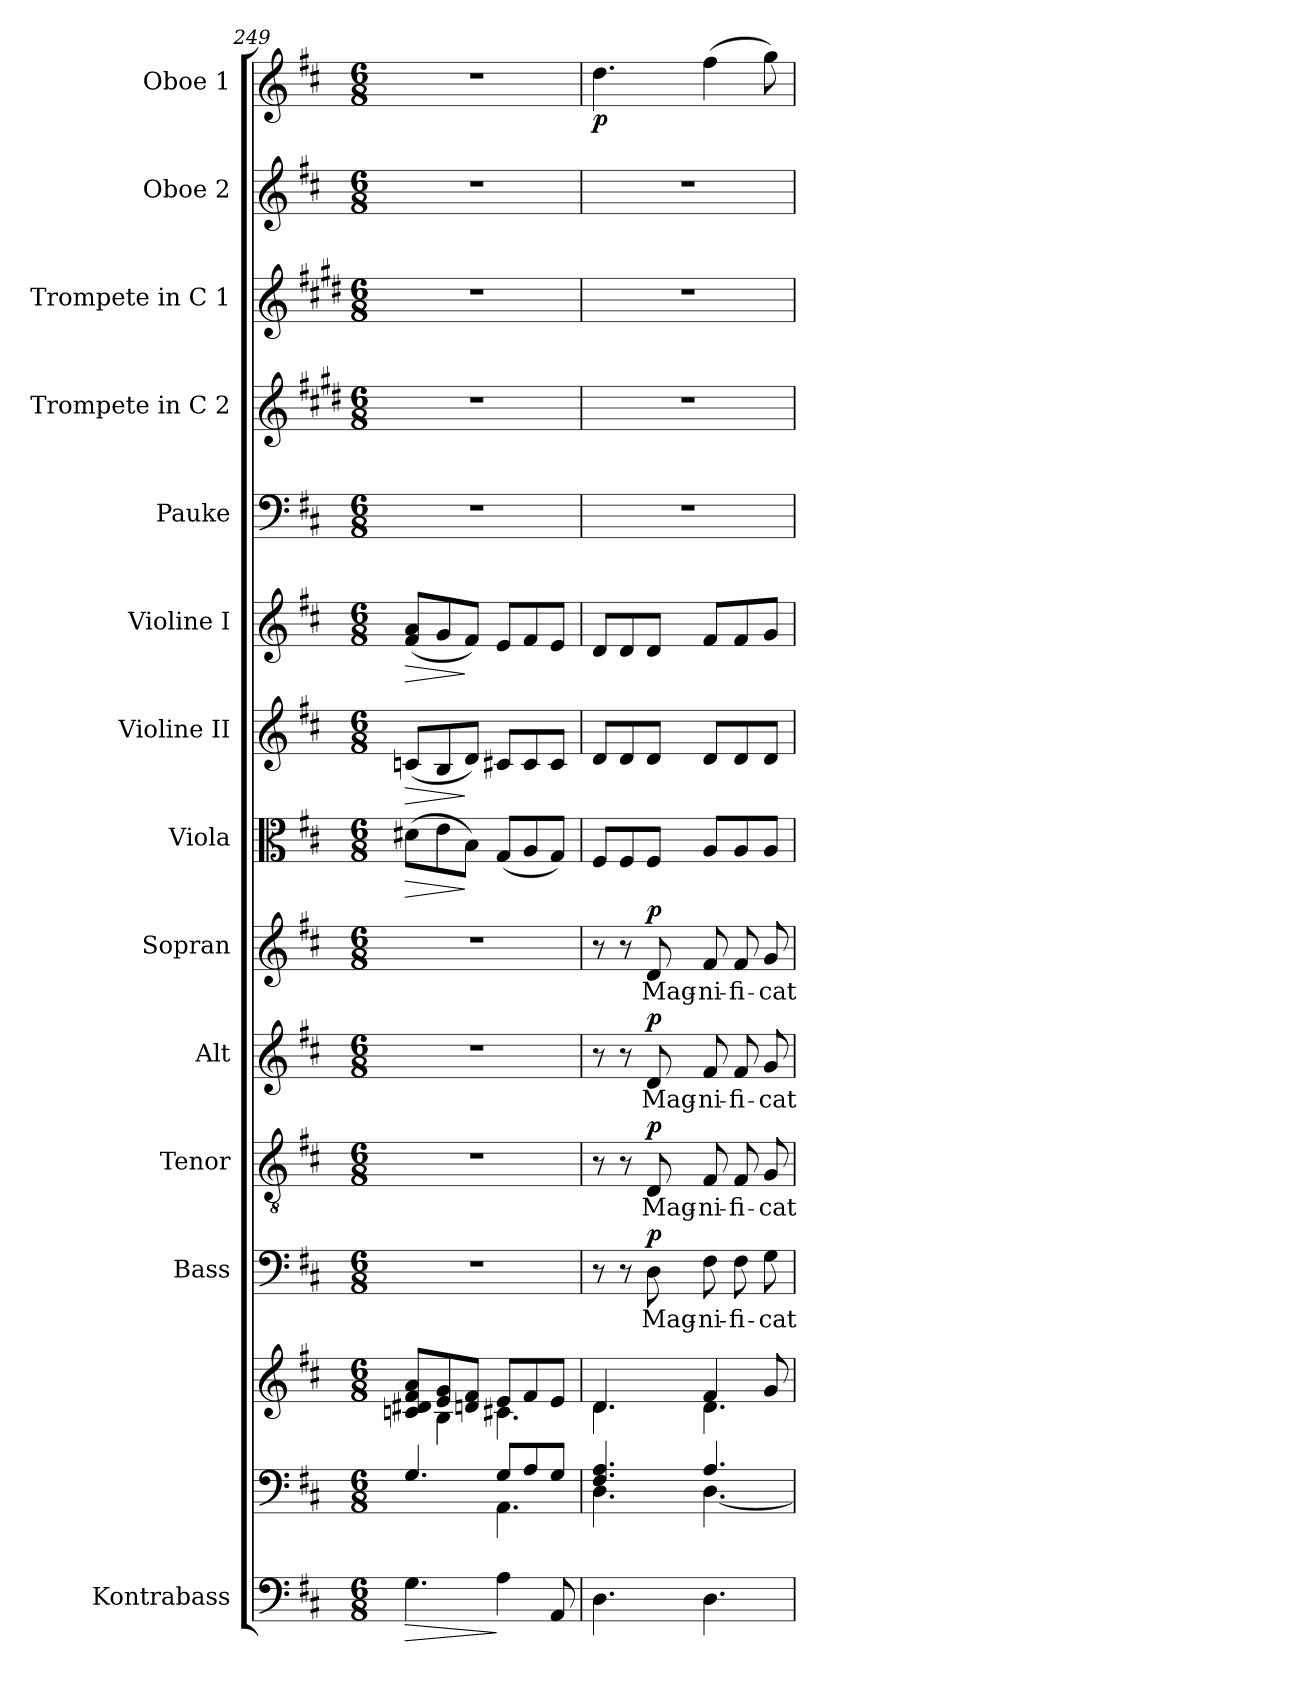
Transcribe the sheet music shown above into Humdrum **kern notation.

**kern	**dynam	**kern	**kern	**kern	**text	**dynam	**kern	**text	**dynam	**kern	**text	**dynam	**kern	**text	**dynam	**kern	**dynam	**kern	**dynam	**kern	**dynam	**kern	**kern	**kern	**kern	**kern	**dynam
*part14	*part14	*part13	*part13	*part12	*part12	*part12	*part11	*part11	*part11	*part10	*part10	*part10	*part9	*part9	*part9	*part8	*part8	*part7	*part7	*part6	*part6	*part5	*part4	*part3	*part2	*part1	*part1
*staff15	*staff15	*staff14	*staff13	*staff12	*staff12	*staff12	*staff11	*staff11	*staff11	*staff10	*staff10	*staff10	*staff9	*staff9	*staff9	*staff8	*staff8	*staff7	*staff7	*staff6	*staff6	*staff5	*staff4	*staff3	*staff2	*staff1	*staff1
*I"Kontrabass	*	*	*	*I"Bass	*	*	*I"Tenor	*	*	*I"Alt	*	*	*I"Sopran	*	*	*I"Viola	*	*I"Violine II	*	*I"Violine I	*	*I"Pauke	*I"Trompete in C 2	*I"Trompete in C 1	*I"Oboe 2	*I"Oboe 1	*
*I'Kb.	*	*	*	*I'B	*	*	*I'T	*	*	*I'A	*	*	*I'S	*	*	*I'Vla.	*	*I'Vl. II	*	*I'Vl. I	*	*I'Pk.	*	*	*I'Ob. 2	*I'Ob. 1	*
*clefF4	*	*clefF4	*clefG2	*clefF4	*	*	*clefGv2	*	*	*clefG2	*	*	*clefG2	*	*	*clefC3	*	*clefG2	*	*clefG2	*	*clefF4	*clefG2	*clefG2	*clefG2	*clefG2	*
*ITrd7c12	*	*	*	*	*	*	*	*	*	*	*	*	*	*	*	*	*	*	*	*	*	*	*ITrd1c2	*ITrd1c2	*	*	*
*k[f#c#]	*	*k[f#c#]	*k[f#c#]	*k[f#c#]	*	*	*k[f#c#]	*	*	*k[f#c#]	*	*	*k[f#c#]	*	*	*k[f#c#]	*	*k[f#c#]	*	*k[f#c#]	*	*k[f#c#]	*k[f#c#]	*k[f#c#]	*k[f#c#]	*k[f#c#]	*
*D:	*	*D:	*D:	*D:	*	*	*D:	*	*	*D:	*	*	*D:	*	*	*D:	*	*D:	*	*D:	*	*D:	*D:	*D:	*D:	*D:	*
*M6/8	*	*M6/8	*M6/8	*M6/8	*	*	*M6/8	*	*	*M6/8	*	*	*M6/8	*	*	*M6/8	*	*M6/8	*	*M6/8	*	*M6/8	*M6/8	*M6/8	*M6/8	*M6/8	*
=249	=249	=249	=249	=249	=249	=249	=249	=249	=249	=249	=249	=249	=249	=249	=249	=249	=249	=249	=249	=249	=249	=249	=249	=249	=249	=249	=249
!	!LO:HP:b	!	!	!	!	!	!	!	!	!	!	!	!	!	!	!	!LO:HP:b	!	!LO:HP:b	!	!LO:HP:b	!	!	!	!	!	!
*	*	*^	*^	*	*	*	*	*	*	*	*	*	*	*	*	*	*	*	*	*	*	*	*	*	*	*	*
4.GG\	>	4.G/	4.ryy	8cn/ 8d#X/ 8f#/ 8a/L	8ryy	2.r	.	.	2.r	.	.	2.r	.	.	2.r	.	.	(>8d#X\L	>	(<8cn/L	>	(<8f#/ 8a/L	>	2.r	2.r	2.r	2.r	2.r	.
.	.	.	.	8e/ 8g/	4B\	.	.	.	.	.	.	.	.	.	.	.	.	8e\	.	8B/	.	8g/	.	.	.	.	.	.	.
.	.	.	.	8dn/ 8f#/J	.	.	.	.	.	.	.	.	.	.	.	.	.	8B\J)	]	8d/J)	]	8f#/J)	]	.	.	.	.	.	.
4AA\	]	8G/L	4.AA\	8e/L	4.c#X\	.	.	.	.	.	.	.	.	.	.	.	.	(<8G/L	.	8c#X/L	.	8e/L	.	.	.	.	.	.	.
.	.	8A/	.	8f#/	.	.	.	.	.	.	.	.	.	.	.	.	.	8A/	.	8c#/	.	8f#/	.	.	.	.	.	.	.
8AAA/	.	8G/J	.	8e/J	.	.	.	.	.	.	.	.	.	.	.	.	.	8G/J)	.	8c#/J	.	8e/J	.	.	.	.	.	.	.
=250	=250	=250	=250	=250	=250	=250	=250	=250	=250	=250	=250	=250	=250	=250	=250	=250	=250	=250	=250	=250	=250	=250	=250	=250	=250	=250	=250	=250	=250
!	!	!	!	!	!	!	!	!	!	!	!	!	!	!	!	!	!	!	!	!	!	!	!	!	!	!	!	!	!LO:DY:b
4.DD\	.	4.F#/ 4.A/	4.D\	4.d/	4.d\	8r	.	.	8r	.	.	8r	.	.	8r	.	.	8F#/L	.	8d/L	.	8d/L	.	2.r	2.r	2.r	2.r	4.dd\	p
.	.	.	.	.	.	8r	.	.	8r	.	.	8r	.	.	8r	.	.	8F#/	.	8d/	.	8d/	.	.	.	.	.	.	.
!	!	!	!	!	!	!	!LO:LY:b	!LO:DY:a	!	!LO:LY:b	!LO:DY:a	!	!LO:LY:b	!LO:DY:a	!	!LO:LY:b	!LO:DY:a	!	!	!	!	!	!	!	!	!	!	!	!
.	.	.	.	.	.	8D\	Mag-	p	8D/	Mag-	p	8d/	Mag-	p	8d/	Mag-	p	8F#/J	.	8d/J	.	8d/J	.	.	.	.	.	.	.
!	!	!	!	!	!	!	!LO:LY:b	!	!	!LO:LY:b	!	!	!LO:LY:b	!	!	!LO:LY:b	!	!	!	!	!	!	!	!	!	!	!	!	!
4.DD\	.	4.A/	[<4.D\	4f#/	4.d\	8F#\	-ni-	.	8F#/	-ni-	.	8f#/	-ni-	.	8f#/	-ni-	.	8A/L	.	8d/L	.	8f#/L	.	.	.	.	.	(>4ff#\	.
!	!	!	!	!	!	!	!LO:LY:b	!	!	!LO:LY:b	!	!	!LO:LY:b	!	!	!LO:LY:b	!	!	!	!	!	!	!	!	!	!	!	!	!
.	.	.	.	.	.	8F#\	-fi-	.	8F#/	-fi-	.	8f#/	-fi-	.	8f#/	-fi-	.	8A/	.	8d/	.	8f#/	.	.	.	.	.	.	.
!	!	!	!	!	!	!	!LO:LY:b	!	!	!LO:LY:b	!	!	!LO:LY:b	!	!	!LO:LY:b	!	!	!	!	!	!	!	!	!	!	!	!	!
.	.	.	.	8g/	.	8G\	-cat	.	8G/	-cat	.	8g/	-cat	.	8g/	-cat	.	8A/J	.	8d/J	.	8g/J	.	.	.	.	.	8gg\)	.
*	*	*v	*v	*	*	*	*	*	*	*	*	*	*	*	*	*	*	*	*	*	*	*	*	*	*	*	*	*	*
*	*	*	*v	*v	*	*	*	*	*	*	*	*	*	*	*	*	*	*	*	*	*	*	*	*	*	*	*	*
=	=	=	=	=	=	=	=	=	=	=	=	=	=	=	=	=	=	=	=	=	=	=	=	=	=	=	=
*-	*-	*-	*-	*-	*-	*-	*-	*-	*-	*-	*-	*-	*-	*-	*-	*-	*-	*-	*-	*-	*-	*-	*-	*-	*-	*-	*-
